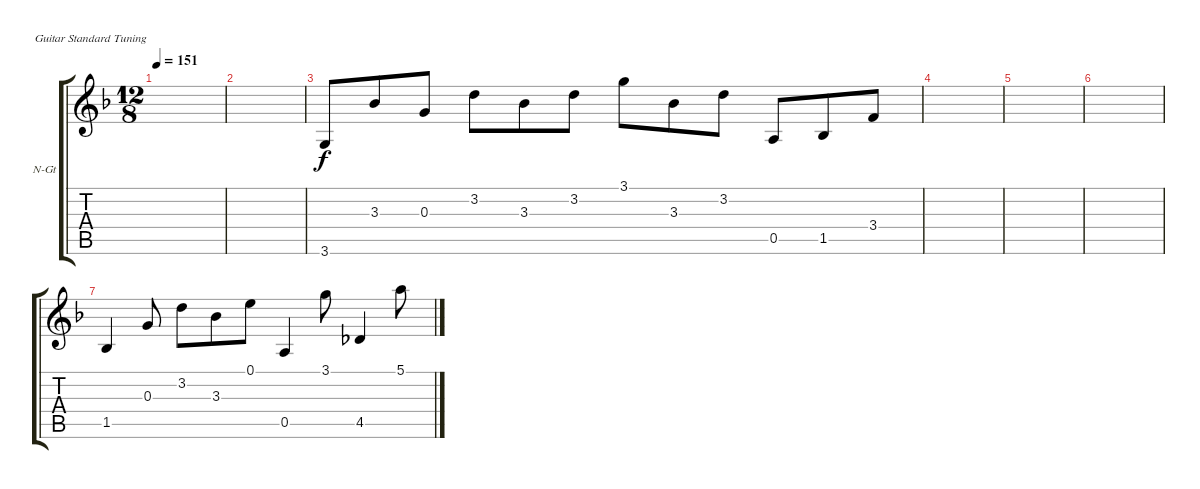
\defaultSystemsLayout 4
\bracketExtendMode groupsimilarinstruments
\firstSystemTrackNameOrientation horizontal
\otherSystemsTrackNameOrientation horizontal
\track ("Замість пасажів" "N-Gt") {mute instrument acousticguitarnylon}
\staff {score tabs}
\tuning (E4 B3 G3 D3 A2 E2)
\ts (12 8)
\tempo 151
\clef g2
\scale
0.333333
\ks dminor
|
\scale
0.333333 |
\scale
0.333333 3.6.8 3.3.8 0.3.8 3.2.8 3.3.8 3.2.8 3.1.8 3.3.8 3.2.8 0.5.8 1.5.8 3.4.8 |
\scale
0.333333 |
\scale
0.333333 |
\scale
0.333333 |
1.5.4 0.3.8 3.2.8 3.3.8 0.1.8 0.5.4 3.1.8 4.5.4 5.1.8
